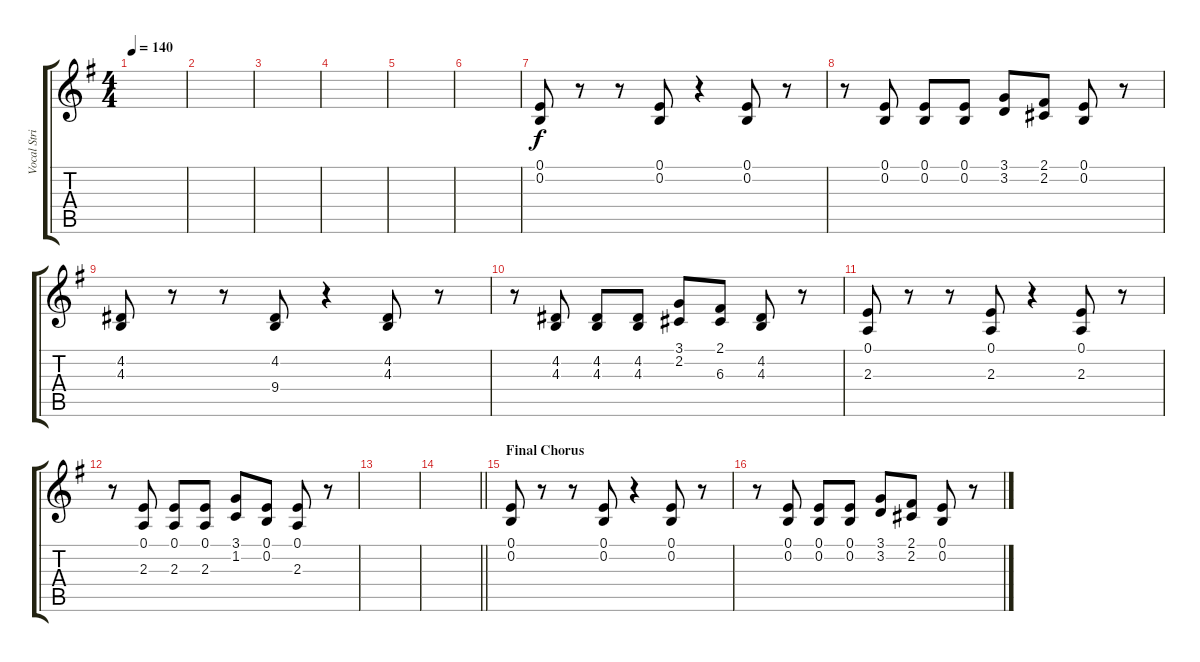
\track ("Vocal Strings" "Vocal Stri") {instrument choiraahs}
\staff {score tabs}
\tuning (E4 B3 G3 D3 A2 E2) {hide}
\ts (4 4)
\tempo 140
\clef g2
\ks g
|
|
|
|
|
|
(0.1 0.2).8 r.8 r.8 (0.1 0.2).8 r.4 (0.1 0.2).8 r.8 |
r.8 (0.1 0.2).8 (0.1 0.2).8 (0.1 0.2).8 (3.1 3.2).8 (2.1 2.2).8 (0.1 0.2).8 r.8 |
(4.2 4.3).8 r.8 r.8 (4.2 9.4).8 r.4 (4.2 4.3).8 r.8 |
r.8 (4.2 4.3).8 (4.2 4.3).8 (4.2 4.3).8 (3.1 2.2).8 (2.1 6.3).8 (4.2 4.3).8 r.8 |
(0.1 2.3).8 r.8 r.8 (0.1 2.3).8 r.4 (0.1 2.3).8 r.8 |
r.8 (0.1 2.3).8 (0.1 2.3).8 (0.1 2.3).8 (3.1 1.2).8 (0.1 0.2).8 (0.1 2.3).8 r.8 |
|
\barLineRight lightlight
|
\section ("" "Final Chorus")
(0.1 0.2).8 r.8 r.8 (0.1 0.2).8 r.4 (0.1 0.2).8 r.8 |
r.8 (0.1 0.2).8 (0.1 0.2).8 (0.1 0.2).8 (3.1 3.2).8 (2.1 2.2).8 (0.1 0.2).8 r.8
